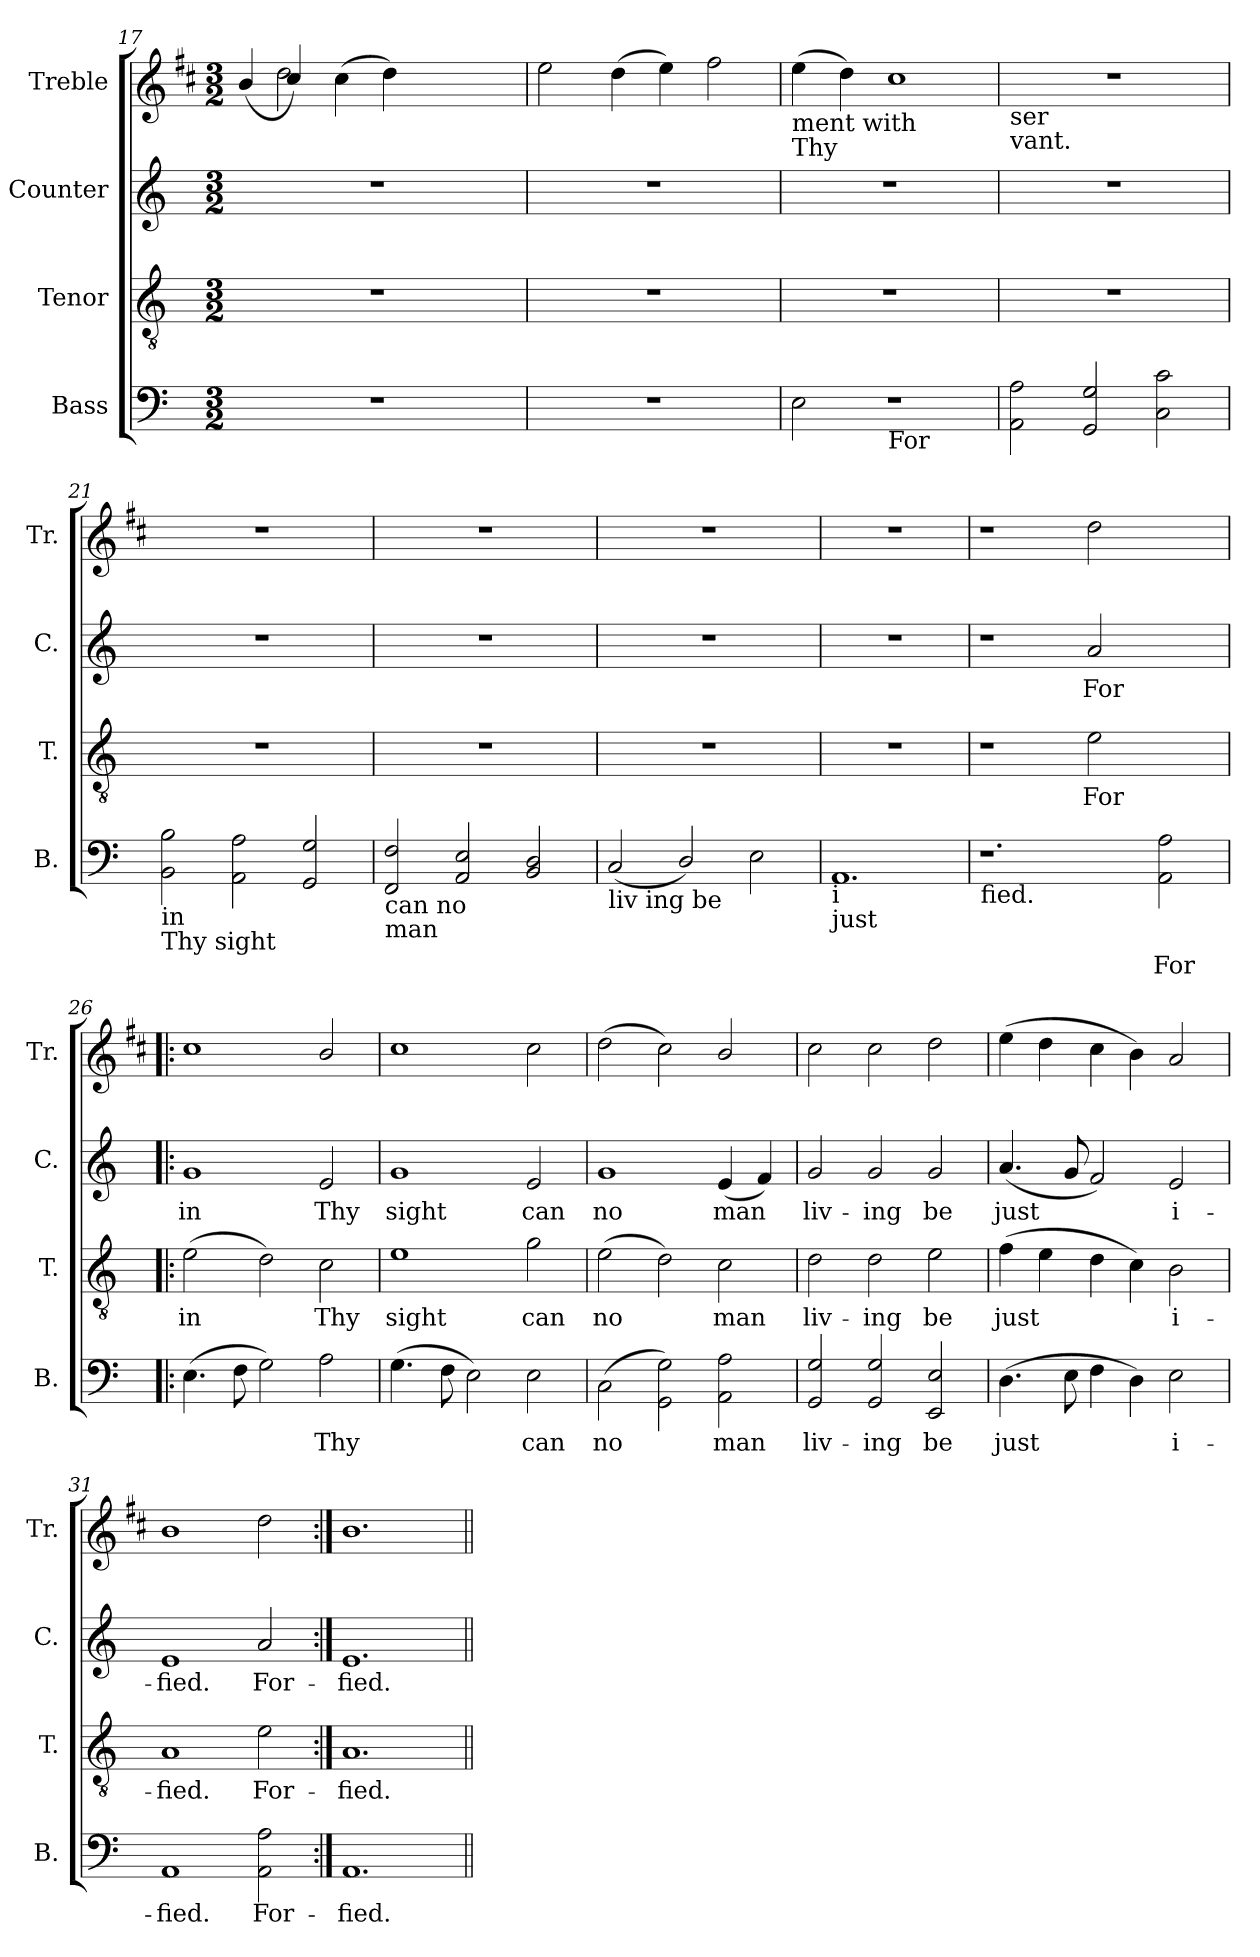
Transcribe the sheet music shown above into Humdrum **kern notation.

**kern	**text	**kern	**text	**kern	**text	**kern
*part4	*part4	*part3	*part3	*part2	*part2	*part1
*staff4	*staff4	*staff3	*staff3	*staff2	*staff2	*staff1
*I"Bass	*	*I"Tenor	*	*I"Counter	*	*I"Treble
*I'B.	*	*I'T.	*	*I'C.	*	*I'Tr.
!!LO:LB:g=z
*clefF4	*	*clefGv2	*	*clefG2	*	*clefG2
*	*	*	*	*	*	*ITrd1c2
*k[]	*	*k[]	*	*k[]	*	*k[]
*C:	*	*C:	*	*C:	*	*C:
*M3/2	*	*M3/2	*	*M3/2	*	*M3/2
=17	=17	=17	=17	=17	=17	=17
*	*	*	*	*	*	*^
1.r	.	1.r	.	1.r	.	(<4a/	4ryy
.	.	.	.	.	.	4b/)	2cc\
.	.	.	.	.	.	(>4b\	.
.	.	.	.	.	.	4cc\)	2ryy
.	.	.	.	.	.	2ryy	.
.	.	.	.	.	.	.	4ryy
=18	=18	=18	=18	=18	=18	=18	=18
!	!	!	!	!	!	!LO:TX:b:t=in	!
!	!	!	!	!	!	!LO:TX:b:t=to judg	!
*	*	*	*	*	*	*v	*v
1.r	.	1.r	.	1.r	.	2dd\
.	.	.	.	.	.	(>4cc\
.	.	.	.	.	.	4dd\)
.	.	.	.	.	.	2ee\
=19	=19	=19	=19	=19	=19	=19
!	!	!	!	!	!	!LO:TX:b:t=ment with
!	!	!	!	!	!	!LO:TX:b:t=Thy
!	!LO:LY:a	!	!	!	!	!
2E\	.	1.r	.	1.r	.	(>4dd\
.	.	.	.	.	.	4cc\)
!LO:TX:b:t=For	!	!	!	!	!	!
1r	.	.	.	.	.	1b
=20	=20	=20	=20	=20	=20	=20
!	!	!	!	!	!	!LO:TX:b:t=ser
!	!	!	!	!	!	!LO:TX:b:t=vant.
!	!LO:LY:a	!	!	!	!	!
2A\ 2AA\	.	1.r	.	1.r	.	1.r
!	!LO:LY:a	!	!	!	!	!
2G/ 2GG/	.	.	.	.	.	.
!	!LO:LY:a	!	!	!	!	!
2c\ 2C\	.	.	.	.	.	.
=21	=21	=21	=21	=21	=21	=21
!LO:TX:b:t=in	!	!	!	!	!	!
!LO:TX:b:t=Thy sight	!	!	!	!	!	!
!	!LO:LY:a	!	!	!	!	!
2B\ 2BB\	.	1.r	.	1.r	.	1.r
!	!LO:LY:a	!	!	!	!	!
2A\ 2AA\	.	.	.	.	.	.
!	!LO:LY:a	!	!	!	!	!
2G/ 2GG/	.	.	.	.	.	.
=22	=22	=22	=22	=22	=22	=22
!LO:TX:b:t=can no	!	!	!	!	!	!
!LO:TX:b:t=man	!	!	!	!	!	!
!	!LO:LY:a	!	!	!	!	!
2F/ 2FF/	.	1.r	.	1.r	.	1.r
!	!LO:LY:a	!	!	!	!	!
2E/ 2AA/	.	.	.	.	.	.
!	!LO:LY:a	!	!	!	!	!
2D/ 2BB/	.	.	.	.	.	.
=23	=23	=23	=23	=23	=23	=23
!LO:TX:b:t=liv ing be	!	!	!	!	!	!
!	!LO:LY:a	!	!	!	!	!
(<2C/	.	1.r	.	1.r	.	1.r
!	!LO:LY:a	!	!	!	!	!
2D/)	.	.	.	.	.	.
!	!LO:LY:a	!	!	!	!	!
2E\	.	.	.	.	.	.
=24	=24	=24	=24	=24	=24	=24
!LO:TX:b:t=i	!	!	!	!	!	!
!LO:TX:b:t=just	!	!	!	!	!	!
!	!LO:LY:a	!	!	!	!	!
1.AA	.	1.r	.	1.r	.	1.r
=25	=25	=25	=25	=25	=25	=25
!LO:TX:b:t=fied.	!	!	!	!	!	!
1.r	.	1r	.	1r	.	1r
!	!	!	!LO:LY:a	!	!LO:LY:b	!
.	.	2e\	For	2a/	For	2cc\
!	!LO:LY:a	!	!	!	!	!
2A\ 2AA\	For	2ryy	.	2ryy	.	2ryy
!!LO:PB:g=z
=26!|:	=26!|:	=26!|:	=26!|:	=26!|:	=26!|:	=26!|:
!	!LO:LY:a	!	!LO:LY:a	!	!LO:LY:b	!
(>4.E\	.	(>2e\	in	1g	in	1b
!	!LO:LY:a	!	!	!	!	!
8F\	.	.	.	.	.	.
!	!LO:LY:a	!	!LO:LY:a	!	!	!
2G\)	.	2d\)	.	.	.	.
!	!LO:LY:a	!	!LO:LY:a	!	!LO:LY:b	!
2A\	Thy	2c\	Thy	2e/	Thy	2a/
=27	=27	=27	=27	=27	=27	=27
!	!LO:LY:a	!	!LO:LY:a	!	!LO:LY:b	!
(>4.G\	.	1e	sight	1g	sight	1b
!	!LO:LY:a	!	!	!	!	!
8F\	.	.	.	.	.	.
!	!LO:LY:a	!	!	!	!	!
2E\)	.	.	.	.	.	.
!	!LO:LY:a	!	!LO:LY:a	!	!LO:LY:b	!
2E\	can	2g\	can	2e/	can	2b\
=28	=28	=28	=28	=28	=28	=28
!	!LO:LY:a	!	!LO:LY:a	!	!LO:LY:b	!
(>2C\	no	(>2e\	no	1g	no	(>2cc\
!	!LO:LY:a	!	!LO:LY:a	!	!	!
2G\ 2GG\)	.	2d\)	.	.	.	2b\)
!	!LO:LY:a	!	!LO:LY:a	!	!LO:LY:b	!
2A\ 2AA\	man	2c\	man	(<4e/	man	2a/
!	!	!	!	!	!LO:LY:b	!
.	.	.	.	4f/)	.	.
=29	=29	=29	=29	=29	=29	=29
!	!LO:LY:a	!	!LO:LY:a	!	!LO:LY:b	!
2G/ 2GG/	liv-	2d\	liv-	2g/	liv-	2b\
!	!LO:LY:a	!	!LO:LY:a	!	!LO:LY:b	!
2G/ 2GG/	-ing	2d\	-ing	2g/	-ing	2b\
!	!LO:LY:a	!	!LO:LY:a	!	!LO:LY:b	!
2E/ 2EE/	be	2e\	be	2g/	be	2cc\
=30	=30	=30	=30	=30	=30	=30
!	!LO:LY:a	!	!LO:LY:a	!	!LO:LY:b	!
(>4.D\	just-	(>4f\	just-	(<4.a/	just-	(>4dd\
!	!	!	!LO:LY:a	!	!	!
.	.	4e\	--	.	.	4cc\
!	!LO:LY:a	!	!	!	!LO:LY:b	!
8E\	--	.	.	8g/	--	.
!	!LO:LY:a	!	!LO:LY:a	!	!LO:LY:b	!
4F\	--	4d\	--	2f/)	--	4b\
!	!LO:LY:a	!	!LO:LY:a	!	!	!
4D\)	--	4c\)	--	.	.	4a\)
!	!LO:LY:a	!	!LO:LY:a	!	!LO:LY:b	!
2E\	-i-	2B\	-i-	2e/	-i-	2g/
=31	=31	=31	=31	=31	=31	=31
!	!LO:LY:a	!	!LO:LY:a	!	!LO:LY:b	!
1AA	-fied.	1A	-fied.	1e	-fied.	1a
!	!LO:LY:a	!	!LO:LY:a	!	!LO:LY:b	!
2A\ 2AA\	For-	2e\	For-	2a/	For-	2cc\
=32:|!	=32:|!	=32:|!	=32:|!	=32:|!	=32:|!	=32:|!
!	!LO:LY:a	!	!LO:LY:a	!	!LO:LY:b	!
1.AA	-fied.	1.A	-fied.	1.e	-fied.	1.a
=||	=||	=||	=||	=||	=||	=||
*-	*-	*-	*-	*-	*-	*-
